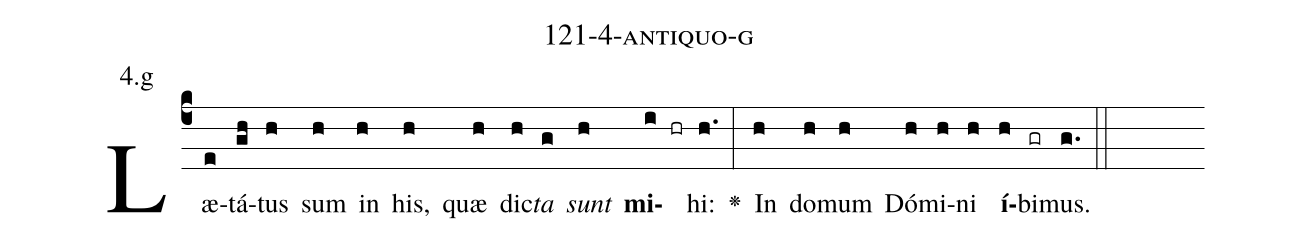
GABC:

name: 121-4-antiquo-g;
annotation: 4.g;
%%
(c4)Læ(e)tá(gh)tus(h) sum(h) in(h) his,(h) quæ(h) dic(h)<i>ta</i>(g) <i>sunt</i>(h) <b>mi</b>(i hr)hi:(h.) <v>\greheightstar</v>(:) In(h) do(h)mum(h) Dó(h)mi(h)ni(h) <b>í</b>(h)bi(gr)mus.(g.) (::)


%E(h) u(h) o(h) u(h) a(h) e.(g.) (::)
